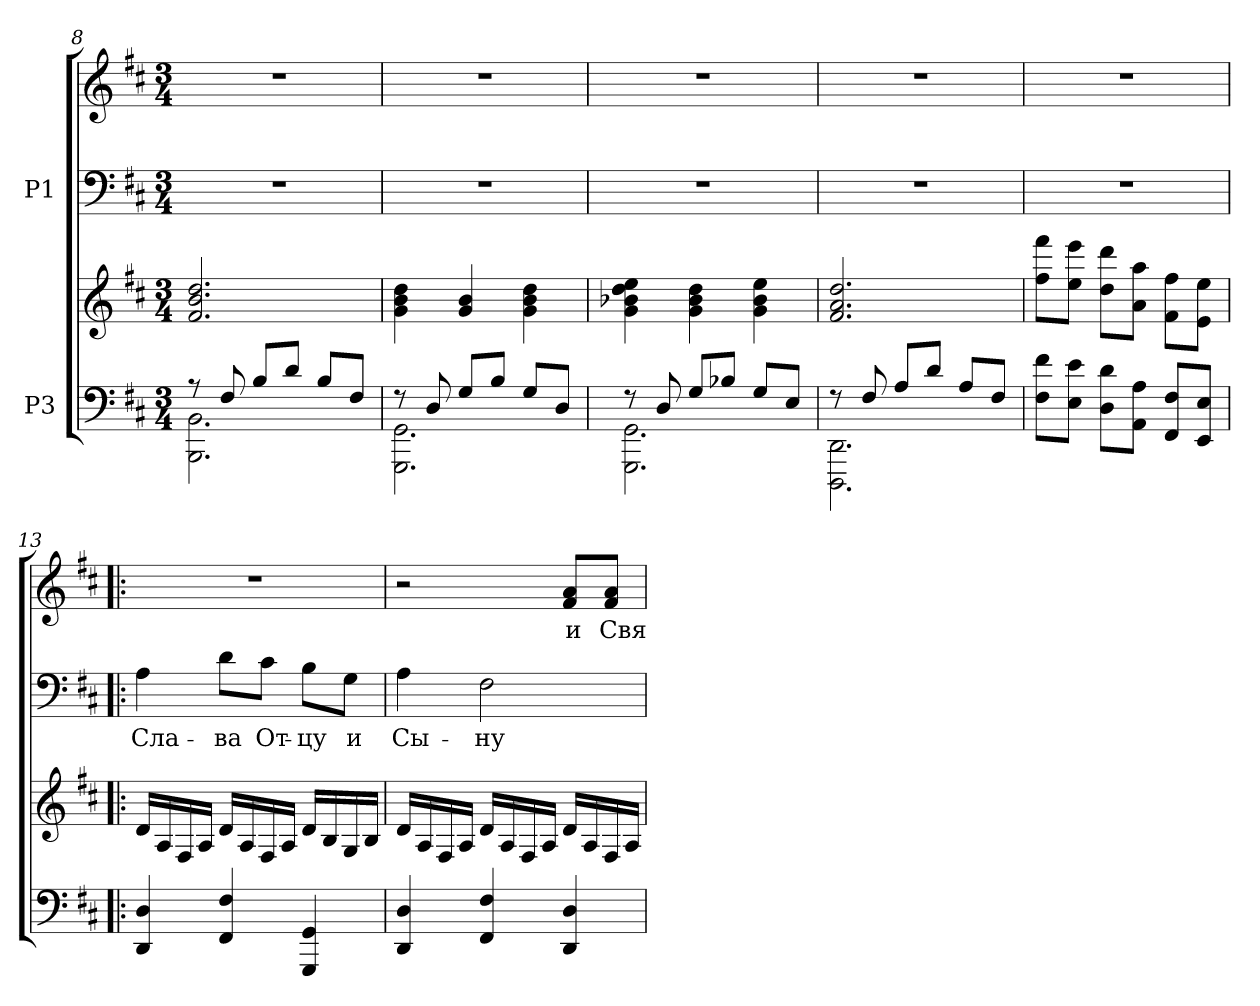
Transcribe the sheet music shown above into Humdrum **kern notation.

**kern	**kern	**kern	**text	**kern	**text
*part2	*part2	*part1	*part1	*part1	*part1
*staff4	*staff3	*staff2	*staff2	*staff1	*staff1
*I"P3	*	*I"P1	*	*	*
*clefF4	*clefG2	*clefF4	*	*clefG2	*
*k[f#c#]	*k[f#c#]	*k[f#c#]	*	*k[f#c#]	*
*D:	*D:	*D:	*	*D:	*
*M3/4	*M3/4	*M3/4	*	*M3/4	*
=8	=8	=8	=8	=8	=8
*^	*	*	*	*	*
!	!	!	!LO:N:vis=1	!	!LO:N:vis=1	!
8r	2.BBBi\ 2.BBi	2.f#i/ 2.bi 2.ddi	2.r	.	2.r	.
8F#i/	.	.	.	.	.	.
8Bi/L	.	.	.	.	.	.
8di/J	.	.	.	.	.	.
8Bi/L	.	.	.	.	.	.
8F#i/J	.	.	.	.	.	.
=9	=9	=9	=9	=9	=9	=9
!	!	!	!LO:N:vis=1	!	!LO:N:vis=1	!
8r	2.GGGi\ 2.GGi	4gi\ 4bi 4ddi	2.r	.	2.r	.
8Di/	.	.	.	.	.	.
8Gi/L	.	4gi/ 4bi	.	.	.	.
8Bi/J	.	.	.	.	.	.
8Gi/L	.	4gi\ 4bi 4ddi	.	.	.	.
8Di/J	.	.	.	.	.	.
=10	=10	=10	=10	=10	=10	=10
!	!	!	!LO:N:vis=1	!	!LO:N:vis=1	!
8r	2.GGGi\ 2.GGi	4gi\ 4b-Xi 4ddi 4eei	2.r	.	2.r	.
8Di/	.	.	.	.	.	.
8Gi/L	.	4gi\ 4b-i 4ddi	.	.	.	.
8B-Xi/J	.	.	.	.	.	.
8Gi/L	.	4gi\ 4b-i 4eei	.	.	.	.
8Ei/J	.	.	.	.	.	.
=11	=11	=11	=11	=11	=11	=11
!	!	!	!LO:N:vis=1	!	!LO:N:vis=1	!
8r	2.DDDi\ 2.DDi	2.f#i/ 2.ai 2.ddi	2.r	.	2.r	.
8F#i/	.	.	.	.	.	.
8Ai/L	.	.	.	.	.	.
8di/J	.	.	.	.	.	.
8Ai/L	.	.	.	.	.	.
8F#i/J	.	.	.	.	.	.
*v	*v	*	*	*	*	*
!!LO:LB:g=z
=12	=12	=12	=12	=12	=12
!	!	!LO:N:vis=1	!	!LO:N:vis=1	!
8F#i\ 8f#iL	8ff#i\ 8fff#iL	2.r	.	2.r	.
8Ei\ 8eiJ	8eei\ 8eeeiJ	.	.	.	.
8Di\ 8diL	8ddi\ 8dddiL	.	.	.	.
8AAi\ 8AiJ	8ai\ 8aaiJ	.	.	.	.
8FF#i/ 8F#iL	8f#i\ 8ff#iL	.	.	.	.
8EEi/ 8EiJ	8ei\ 8eeiJ	.	.	.	.
=13!|:	=13!|:	=13!|:	=13!|:	=13!|:	=13!|:
!	!	!	!LO:LY:a:color=#000000	!LO:N:vis=1	!
4DDi/ 4Di	16di/LL	4Ai\	Сла-	2.r	.
.	16Ai/	.	.	.	.
.	16F#i/	.	.	.	.
.	16Ai/JJ	.	.	.	.
!	!	!	!LO:LY:a:color=#000000	!	!
4FF#i/ 4F#i	16di/LL	8di\L	-ва	.	.
.	16Ai/	.	.	.	.
!	!	!	!LO:LY:a:color=#000000	!	!
.	16F#i/	8c#i\J	От-	.	.
.	16Ai/JJ	.	.	.	.
!	!	!	!LO:LY:a:color=#000000	!	!
4GGGi/ 4GGi	16di/LL	8Bi\L	-цу	.	.
.	16Bi/	.	.	.	.
!	!	!	!LO:LY:a:color=#000000	!	!
.	16Gi/	8Gi\J	и	.	.
.	16Bi/JJ	.	.	.	.
=14	=14	=14	=14	=14	=14
!	!	!	!LO:LY:a:color=#000000	!	!
4DDi/ 4Di	16di/LL	4Ai\	Сы-	2r	.
.	16Ai/	.	.	.	.
.	16F#i/	.	.	.	.
.	16Ai/JJ	.	.	.	.
!	!	!	!LO:LY:a:color=#000000	!	!
4FF#i/ 4F#i	16di/LL	2F#i\	-ну	.	.
.	16Ai/	.	.	.	.
.	16F#i/	.	.	.	.
.	16Ai/JJ	.	.	.	.
!	!	!	!	!	!LO:LY:b:color=#000000
4DDi/ 4Di	16di/LL	.	.	8f#i/ 8aiL	и
.	16Ai/	.	.	.	.
!	!	!	!	!	!LO:LY:b:color=#000000
.	16F#i/	.	.	8f#i/ 8aiJ	Свя-
.	16Ai/JJ	.	.	.	.
=	=	=	=	=	=
*-	*-	*-	*-	*-	*-
